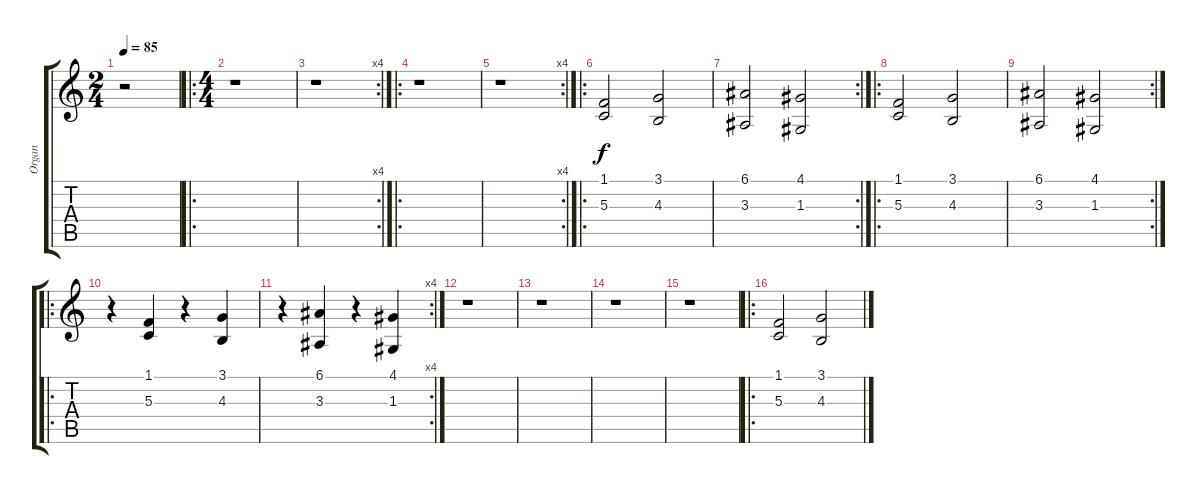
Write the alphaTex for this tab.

\track ("Organ" "Organ") {instrument violin}
\staff {score tabs}
\tuning (E4 B3 G3 D3 A2 E2) {hide}
\ts (2 4)
\tempo 85
\clef g2
\ks c
r.2{dy f instrument violin} |
\ro
\ts (4 4)
r.1 |
\rc 4
r.1 |
\ro
r.1 |
\rc 4
r.1 |
\ro
(1.1 5.3).2 (3.1 4.3).2 |
\rc 2
(6.1 3.3).2 (4.1 1.3).2 |
\ro
(1.1 5.3).2 (3.1 4.3).2 |
\rc 2
(6.1 3.3).2 (4.1 1.3).2 |
\ro
r.4 (1.1 5.3).4 r.4 (3.1 4.3).4 |
\rc 4
r.4 (6.1 3.3).4 r.4 (4.1 1.3).4 |
r.1 |
r.1 |
r.1 |
r.1 |
\ro
(1.1 5.3).2 (3.1 4.3).2
